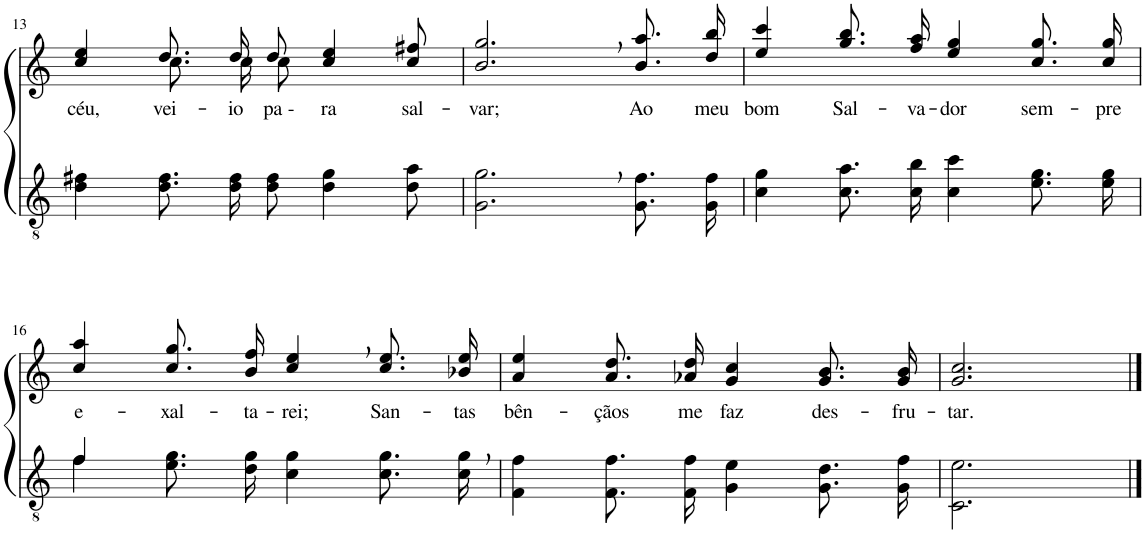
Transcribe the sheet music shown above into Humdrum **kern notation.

**kern	**kern	**text
*part2	*part1	*part1
*staff2	*staff1	*staff1
*I"Parte III e IV	*I"Parte I e II	*
!!LO:PB:g=z
*clefGv2	*clefG2	*
*Trd4c7	*Trd4c7	*
*k[]	*k[]	*
*M4/4	*M4/4	*
=13	=13	=13
!	!	!LO:LY:b
*	*^	*
4d\ 4f#X\	4cc/ 4ee/	4ryy	céu,
!	!	!	!LO:LY:b
8.d\ 8.f#\L	8.dd/L	8.cc\	vei-
!	!	!	!LO:LY:b
16d\ 16f#\Jk	16dd/Jk	16cc\KL	io
!	!	!	!LO:LY:b
8d\ 8f#\	8dd/	8cc\J	-pa -
!	!	!	!LO:LY:b
4d\ 4g\	4cc/ 4ee/	4.ryy	ra
!	!	!	!LO:LY:b
8d\ 8a\	8cc/ 8ff#X/	.	sal-
*	*v	*v	*
=14	=14	=14
!	!	!LO:LY:b
2.G\, 2.g\,	2.b/, 2.gg/,	-var;
!	!	!LO:LY:b
8.G\ 8.f\L	8.b\ 8.aa\L	Ao
!	!	!LO:LY:b
16G\ 16f\Jk	16dd\ 16bb\Jk	meu
=15	=15	=15
!	!	!LO:LY:b
4c\ 4g\	4ee/ 4ccc/	bom
!	!	!LO:LY:b
8.c\ 8.a\L	8.gg\ 8.bb\L	Sal-
!	!	!LO:LY:b
16c\ 16b\Jk	16ff\ 16aa\Jk	-va-
!	!	!LO:LY:b
4c\ 4cc\	4ee/ 4gg/	-dor
!	!	!LO:LY:b
8.e\ 8.g\L	8.cc\ 8.gg\L	sem-
!	!	!LO:LY:b
16e\ 16g\Jk	16cc\ 16gg\Jk	-pre
!!LO:LB:g=z
=16	=16	=16
*^	*	*
!	!	!	!LO:LY:b
4f/	4f\	4cc/ 4aa/	e-
!	!	!	!LO:LY:b
2.ryy	8.e\ 8.g\L	8.cc\ 8.gg\L	-xal-
!	!	!	!LO:LY:b
.	16d\ 16g\Jk	16b\ 16ff\Jk	-ta-
!	!	!	!LO:LY:b
.	4c\ 4g\	4cc/, 4ee/,	-rei;
!	!	!	!LO:LY:b
.	8.c\ 8.g\L	8.cc\ 8.ee\L	San-
!	!	!	!LO:LY:b
.	16c\ 16g\Jk	16b-X\ 16ee\Jk	-tas
=17	=17	=17	=17
!	!	!	!LO:LY:b
*v	*v	*	*
4F\ 4f\	4a/ 4ee/	bên-
!	!	!LO:LY:b
8.F\ 8.f\L	8.a\ 8.dd\L	-çãos
!	!	!LO:LY:b
16F\ 16f\Jk	16a-X\ 16dd\Jk	me
!	!	!LO:LY:b
4G\ 4e\	4g/ 4cc/	faz
!	!	!LO:LY:b
8.G\ 8.d\L	8.g/ 8.b/L	des-
!	!	!LO:LY:b
16G\ 16f\Jk	16g/ 16b/Jk	-fru-
=18	=18	=18
!	!	!LO:LY:b
2.C\ 2.e\	2.g/ 2.cc/	-tar.
==	==	==
*-	*-	*-
